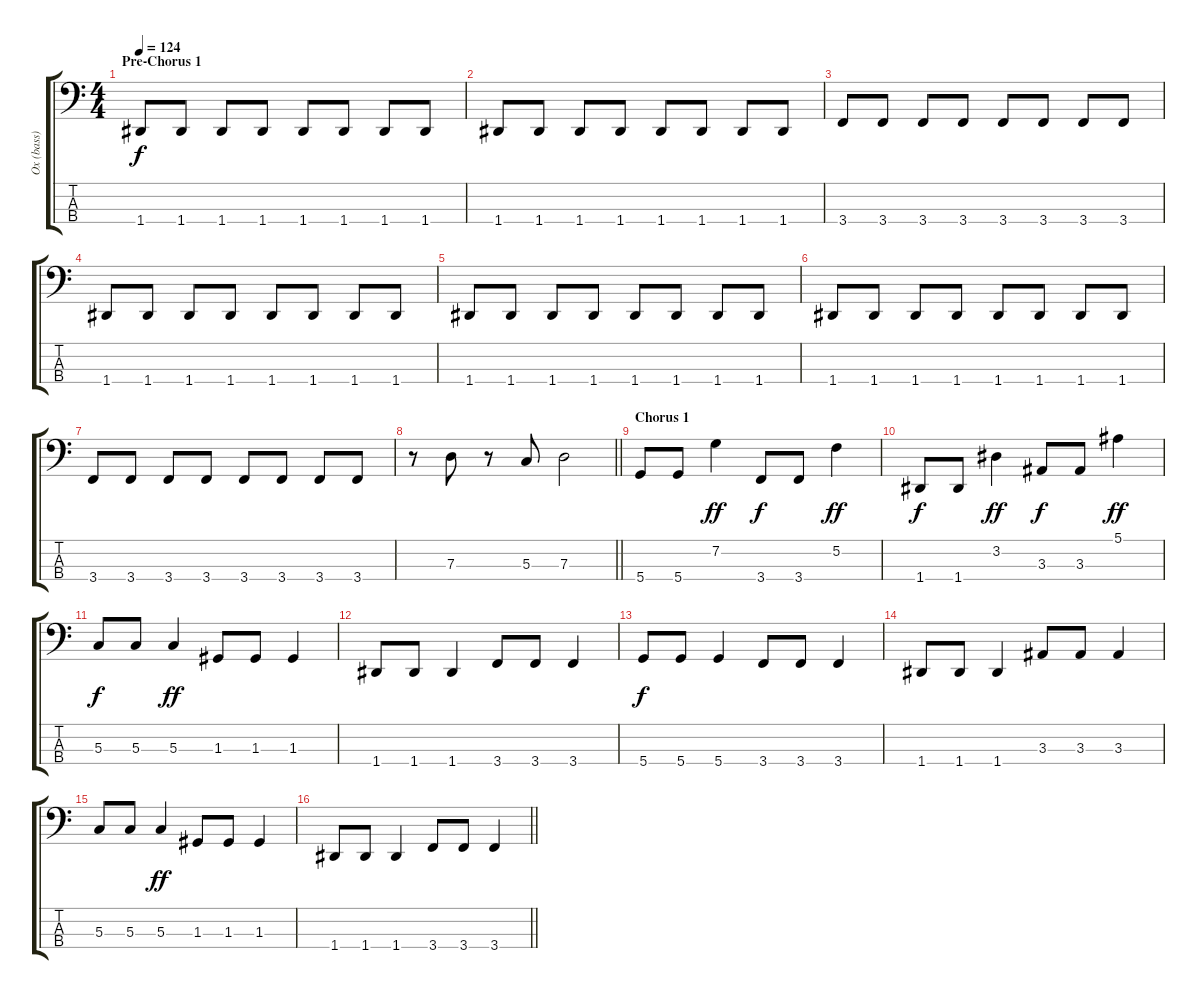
\track ("Ox (bass)" "Ox (bass)") {instrument electricbasspick}
\staff {score tabs}
\tuning (F2 C2 G1 D1) {hide}
\ts (4 4)
\section ("" "Pre-Chorus 1")
\tempo 124
\clef f4
\ks c
1.4.8{dy f} 1.4.8 1.4.8 1.4.8 1.4.8 1.4.8 1.4.8 1.4.8 |
1.4.8 1.4.8 1.4.8 1.4.8 1.4.8 1.4.8 1.4.8 1.4.8 |
3.4.8 3.4.8 3.4.8 3.4.8 3.4.8 3.4.8 3.4.8 3.4.8 |
1.4.8 1.4.8 1.4.8 1.4.8 1.4.8 1.4.8 1.4.8 1.4.8 |
1.4.8 1.4.8 1.4.8 1.4.8 1.4.8 1.4.8 1.4.8 1.4.8 |
1.4.8 1.4.8 1.4.8 1.4.8 1.4.8 1.4.8 1.4.8 1.4.8 |
3.4.8 3.4.8 3.4.8 3.4.8 3.4.8 3.4.8 3.4.8 3.4.8 |
\barLineRight lightlight
r.8 7.3.8 r.8 5.3.8 7.3.2 |
\section ("" "Chorus 1")
5.4.8 5.4.8 7.2.4{dy ff} 3.4.8{dy f} 3.4.8 5.2.4{dy ff} |
1.4.8{dy f} 1.4.8 3.2.4{dy ff} 3.3.8{dy f} 3.3.8 5.1.4{dy ff} |
5.3.8{dy f} 5.3.8 5.3.4{dy ff} 1.3.8 1.3.8 1.3.4 |
1.4.8 1.4.8 1.4.4 3.4.8 3.4.8 3.4.4 |
5.4.8{dy f} 5.4.8 5.4.4 3.4.8 3.4.8 3.4.4 |
1.4.8 1.4.8 1.4.4 3.3.8 3.3.8 3.3.4 |
5.3.8 5.3.8 5.3.4{dy ff} 1.3.8 1.3.8 1.3.4 |
\barLineRight lightlight
1.4.8 1.4.8 1.4.4 3.4.8 3.4.8 3.4.4
